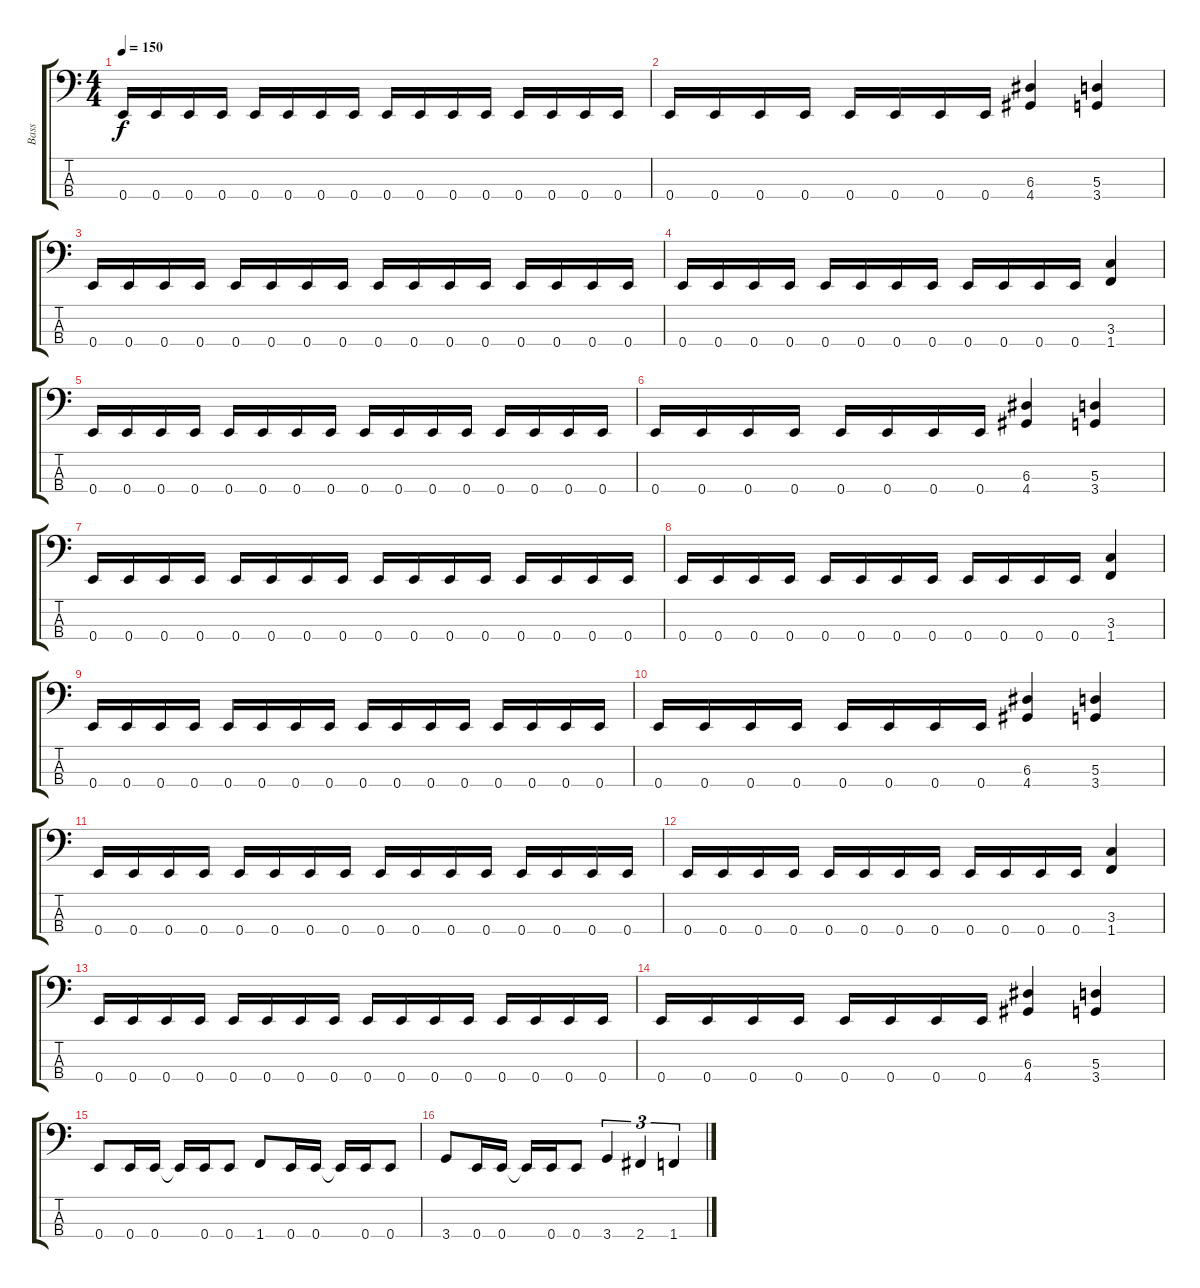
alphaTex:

\track ("Bass" "Bass") {instrument electricbasspick}
\staff {score tabs}
\tuning (G2 D2 A1 E1) {hide}
\ts (4 4)
\tempo 150
\clef f4
\ks c
0.4.16{dy f} 0.4.16 0.4.16 0.4.16 0.4.16 0.4.16 0.4.16 0.4.16 0.4.16 0.4.16 0.4.16 0.4.16 0.4.16 0.4.16 0.4.16 0.4.16 |
0.4.16 0.4.16 0.4.16 0.4.16 0.4.16 0.4.16 0.4.16 0.4.16 (6.3 4.4).4 (5.3 3.4).4 |
0.4.16 0.4.16 0.4.16 0.4.16 0.4.16 0.4.16 0.4.16 0.4.16 0.4.16 0.4.16 0.4.16 0.4.16 0.4.16 0.4.16 0.4.16 0.4.16 |
0.4.16 0.4.16 0.4.16 0.4.16 0.4.16 0.4.16 0.4.16 0.4.16 0.4.16 0.4.16 0.4.16 0.4.16 (3.3 1.4).4 |
0.4.16 0.4.16 0.4.16 0.4.16 0.4.16 0.4.16 0.4.16 0.4.16 0.4.16 0.4.16 0.4.16 0.4.16 0.4.16 0.4.16 0.4.16 0.4.16 |
0.4.16 0.4.16 0.4.16 0.4.16 0.4.16 0.4.16 0.4.16 0.4.16 (6.3 4.4).4 (5.3 3.4).4 |
0.4.16 0.4.16 0.4.16 0.4.16 0.4.16 0.4.16 0.4.16 0.4.16 0.4.16 0.4.16 0.4.16 0.4.16 0.4.16 0.4.16 0.4.16 0.4.16 |
0.4.16 0.4.16 0.4.16 0.4.16 0.4.16 0.4.16 0.4.16 0.4.16 0.4.16 0.4.16 0.4.16 0.4.16 (3.3 1.4).4 |
0.4.16 0.4.16 0.4.16 0.4.16 0.4.16 0.4.16 0.4.16 0.4.16 0.4.16 0.4.16 0.4.16 0.4.16 0.4.16 0.4.16 0.4.16 0.4.16 |
0.4.16 0.4.16 0.4.16 0.4.16 0.4.16 0.4.16 0.4.16 0.4.16 (6.3 4.4).4 (5.3 3.4).4 |
0.4.16 0.4.16 0.4.16 0.4.16 0.4.16 0.4.16 0.4.16 0.4.16 0.4.16 0.4.16 0.4.16 0.4.16 0.4.16 0.4.16 0.4.16 0.4.16 |
0.4.16 0.4.16 0.4.16 0.4.16 0.4.16 0.4.16 0.4.16 0.4.16 0.4.16 0.4.16 0.4.16 0.4.16 (3.3 1.4).4 |
0.4.16 0.4.16 0.4.16 0.4.16 0.4.16 0.4.16 0.4.16 0.4.16 0.4.16 0.4.16 0.4.16 0.4.16 0.4.16 0.4.16 0.4.16 0.4.16 |
0.4.16 0.4.16 0.4.16 0.4.16 0.4.16 0.4.16 0.4.16 0.4.16 (6.3 4.4).4 (5.3 3.4).4 |
0.4.8 0.4.16 0.4.16 0.4{t}.16 0.4.16 0.4.8 1.4.8 0.4.16 0.4.16 0.4{t}.16 0.4.16 0.4.8 |
3.4.8 0.4.16 0.4.16 0.4{t}.16 0.4.16 0.4.8 3.4.4{tu (3 2)} 2.4.4{tu (3 2)} 1.4.4{tu (3 2)}
